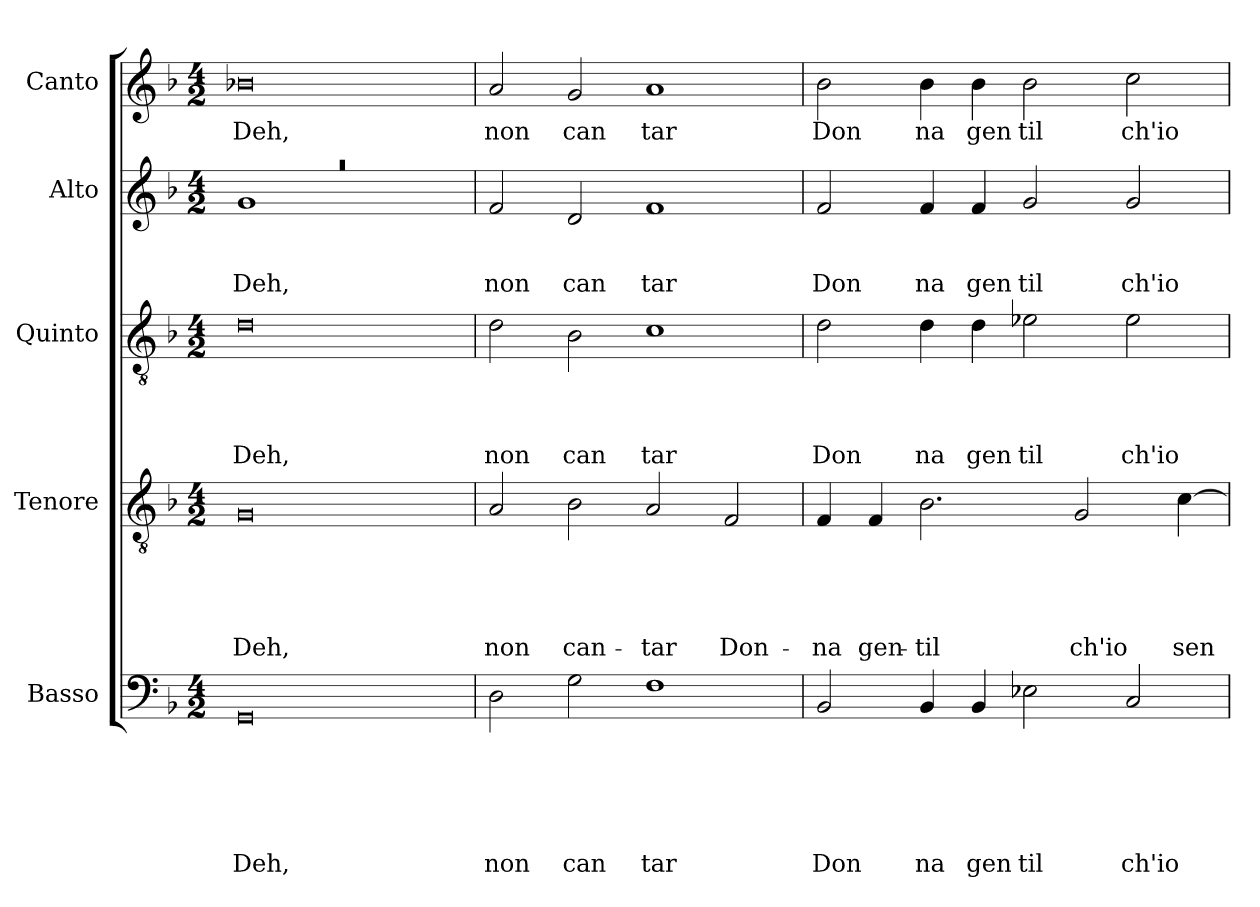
**kern	**text	**text	**text	**text	**text	**text	**kern	**text	**text	**text	**text	**text	**kern	**text	**text	**text	**text	**kern	**text	**text	**text	**kern	**text
*part5	*part5	*part5	*part5	*part5	*part5	*part5	*part4	*part4	*part4	*part4	*part4	*part4	*part3	*part3	*part3	*part3	*part3	*part2	*part2	*part2	*part2	*part1	*part1
*staff5	*staff5	*staff5	*staff5	*staff5	*staff5	*staff5	*staff4	*staff4	*staff4	*staff4	*staff4	*staff4	*staff3	*staff3	*staff3	*staff3	*staff3	*staff2	*staff2	*staff2	*staff2	*staff1	*staff1
*I"Basso	*	*	*	*	*	*	*I"Tenore	*	*	*	*	*	*I"Quinto	*	*	*	*	*I"Alto	*	*	*	*I"Canto	*
*clefF4	*	*	*	*	*	*	*clefGv2	*	*	*	*	*	*clefGv2	*	*	*	*	*clefG2	*	*	*	*clefG2	*
*k[b-]	*	*	*	*	*	*	*k[b-]	*	*	*	*	*	*k[b-]	*	*	*	*	*k[b-]	*	*	*	*k[b-]	*
*F:	*	*	*	*	*	*	*F:	*	*	*	*	*	*F:	*	*	*	*	*F:	*	*	*	*F:	*
*M4/2	*	*	*	*	*	*	*M4/2	*	*	*	*	*	*M4/2	*	*	*	*	*M4/2	*	*	*	*M4/2	*
=1	=1	=1	=1	=1	=1	=1	=1	=1	=1	=1	=1	=1	=1	=1	=1	=1	=1	=1	=1	=1	=1	=1	=1
!	!	!	!	!	!	!LO:LY:b	!	!	!	!	!	!LO:LY:b	!	!	!	!	!LO:LY:b	!LO:N:vis=1	!	!	!LO:LY:b	!	!LO:LY:b
*	*	*	*	*	*	*	*	*	*	*	*	*	*	*	*	*	*	*^	*	*	*	*	*
0GG	.	.	.	.	.	Deh,	0G	.	.	.	.	Deh,	0d	.	.	.	Deh,	0raa	1g	.	.	Deh,	0b-X	Deh,
.	.	.	.	.	.	.	.	.	.	.	.	.	.	.	.	.	.	.	1ryy	.	.	.	.	.
=2	=2	=2	=2	=2	=2	=2	=2	=2	=2	=2	=2	=2	=2	=2	=2	=2	=2	=2	=2	=2	=2	=2	=2	=2
!	!	!	!	!	!	!LO:LY:b	!	!	!	!	!	!LO:LY:b	!	!	!	!	!LO:LY:b	!	!	!	!	!LO:LY:b	!	!LO:LY:b
*	*	*	*	*	*	*	*	*	*	*	*	*	*	*	*	*	*	*v	*v	*	*	*	*	*
2D\	.	.	.	.	.	non	2A/	.	.	.	.	non	2d\	.	.	.	non	2f/	.	.	non	2a/	non
!	!	!	!	!	!	!LO:LY:b	!	!	!	!	!	!LO:LY:b	!	!	!	!	!LO:LY:b	!	!	!	!LO:LY:b	!	!LO:LY:b
2G\	.	.	.	.	.	can	2B-\	.	.	.	.	can-	2B-\	.	.	.	can	2d/	.	.	can	2g/	can
!	!	!	!	!	!	!LO:LY:b	!	!	!	!	!	!LO:LY:b	!	!	!	!	!LO:LY:b	!	!	!	!LO:LY:b	!	!LO:LY:b
1F	.	.	.	.	.	tar	2A/	.	.	.	.	-tar	1c	.	.	.	tar	1f	.	.	tar	1a	tar
!	!	!	!	!	!	!	!	!	!	!	!	!LO:LY:b	!	!	!	!	!	!	!	!	!	!	!
.	.	.	.	.	.	.	2F/	.	.	.	.	Don-	.	.	.	.	.	.	.	.	.	.	.
=3	=3	=3	=3	=3	=3	=3	=3	=3	=3	=3	=3	=3	=3	=3	=3	=3	=3	=3	=3	=3	=3	=3	=3
!	!	!	!	!	!	!LO:LY:b	!	!	!	!	!	!LO:LY:b	!	!	!	!	!LO:LY:b	!	!	!	!LO:LY:b	!	!LO:LY:b
2BB-/	.	.	.	.	.	Don	4F/	.	.	.	.	-na	2d\	.	.	.	Don	2f/	.	.	Don	2b-\	Don
!	!	!	!	!	!	!	!	!	!	!	!	!LO:LY:b	!	!	!	!	!	!	!	!	!	!	!
.	.	.	.	.	.	.	4F/	.	.	.	.	gen-	.	.	.	.	.	.	.	.	.	.	.
!	!	!	!	!	!	!LO:LY:b	!	!	!	!	!	!LO:LY:b	!	!	!	!	!LO:LY:b	!	!	!	!LO:LY:b	!	!LO:LY:b
4BB-/	.	.	.	.	.	na	2.B-\	.	.	.	.	-til	4d\	.	.	.	na	4f/	.	.	na	4b-\	na
!	!	!	!	!	!	!LO:LY:b	!	!	!	!	!	!	!	!	!	!	!LO:LY:b	!	!	!	!LO:LY:b	!	!LO:LY:b
4BB-/	.	.	.	.	.	gen	.	.	.	.	.	.	4d\	.	.	.	gen	4f/	.	.	gen	4b-\	gen
!	!	!	!	!	!	!LO:LY:b	!	!	!	!	!	!	!	!	!	!	!LO:LY:b	!	!	!	!LO:LY:b	!	!LO:LY:b
2E-\	.	.	.	.	.	til	.	.	.	.	.	.	2e-\	.	.	.	til	2g/	.	.	til	2b-\	til
!	!	!	!	!	!	!	!	!	!	!	!	!LO:LY:b	!	!	!	!	!	!	!	!	!	!	!
.	.	.	.	.	.	.	2G/	.	.	.	.	ch'io	.	.	.	.	.	.	.	.	.	.	.
!	!	!	!	!	!	!LO:LY:b	!	!	!	!	!	!	!	!	!	!	!LO:LY:b	!	!	!	!LO:LY:b	!	!LO:LY:b
2C/	.	.	.	.	.	ch'io	.	.	.	.	.	.	2e-\	.	.	.	ch'io	2g/	.	.	ch'io	2cc\	ch'io
!	!	!	!	!	!	!	!	!	!	!	!	!LO:LY:b	!	!	!	!	!	!	!	!	!	!	!
.	.	.	.	.	.	.	[>4c\	.	.	.	.	sen-	.	.	.	.	.	.	.	.	.	.	.
=	=	=	=	=	=	=	=	=	=	=	=	=	=	=	=	=	=	=	=	=	=	=	=
*-	*-	*-	*-	*-	*-	*-	*-	*-	*-	*-	*-	*-	*-	*-	*-	*-	*-	*-	*-	*-	*-	*-	*-
